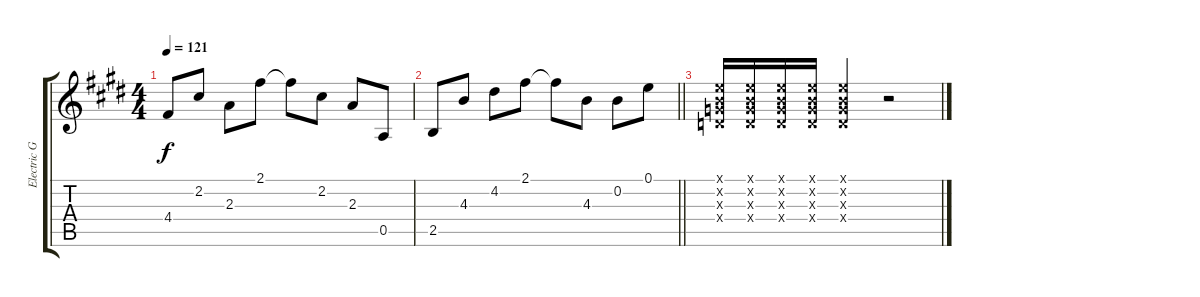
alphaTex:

\track ("Electric Guitar 1" "Electric G") {instrument distortionguitar}
\staff {score tabs}
\tuning (E4 B3 G3 D3 A2 E2) {hide}
\ts (4 4)
\tempo 121
\clef g2
\ks e
4.4.8{dy f} 2.2.8 2.3.8 2.1.8 2.1{t}.8 2.2.8 2.3.8 0.5.8 |
\barLineRight lightlight
2.5.8 4.3.8 4.2.8 2.1.8 2.1{t}.8 4.3.8 0.2.8 0.1.8 |
(0.1{x} 0.2{x} 0.3{x} 0.4{x}).16 (0.1{x} 0.2{x} 0.3{x} 0.4{x}).16 (0.1{x} 0.2{x} 0.3{x} 0.4{x}).16 (0.1{x} 0.2{x} 0.3{x} 0.4{x}).16 (0.1{x} 0.2{x} 0.3{x} 0.4{x}).4 r.2
